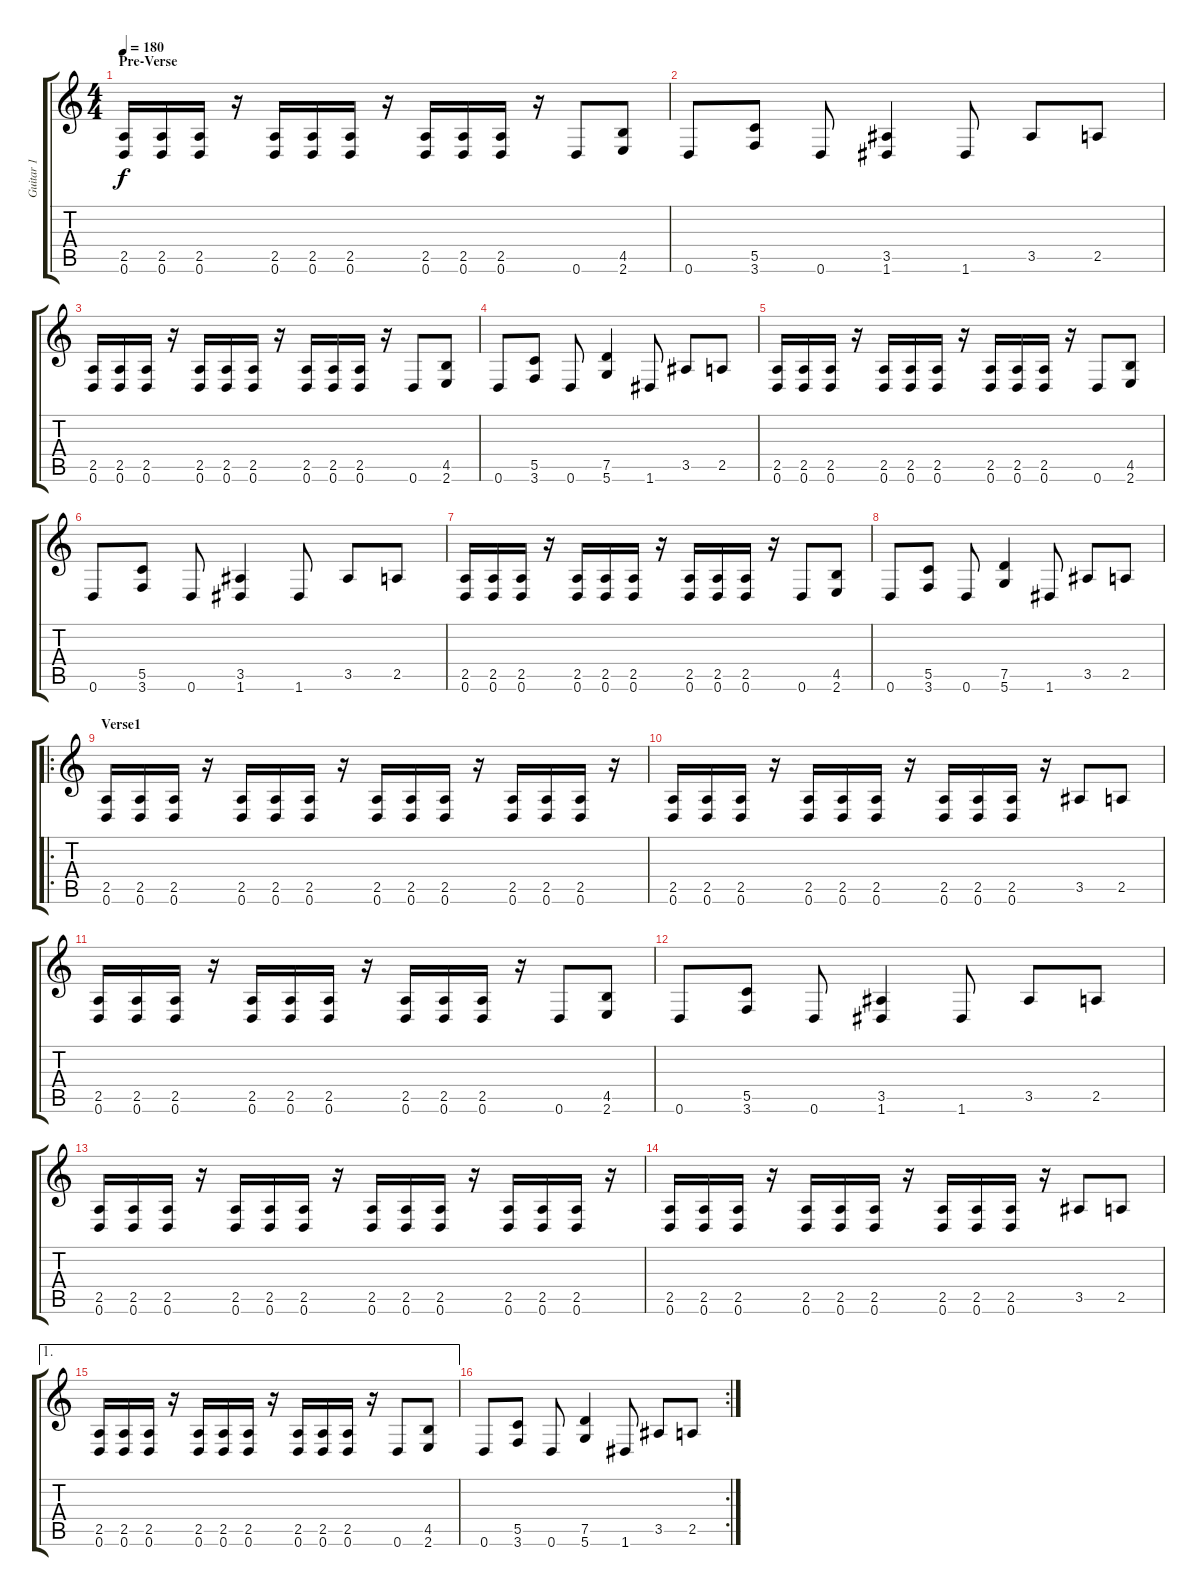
\track ("Guitar 1" "Guitar 1") {instrument distortionguitar}
\staff {score tabs}
\tuning (D4 A3 F3 C3 G2 D2) {hide}
\ts (4 4)
\section ("" "Pre-Verse")
\tempo 180
\clef g2
\ks c
(2.5 0.6).16{dy f} (2.5 0.6).16 (2.5 0.6).16 r.16 (2.5 0.6).16 (2.5 0.6).16 (2.5 0.6).16 r.16 (2.5 0.6).16 (2.5 0.6).16 (2.5 0.6).16 r.16 0.6.8 (4.5 2.6).8 |
0.6.8 (5.5 3.6).8 0.6.8 (3.5 1.6).4 1.6.8 3.5.8 2.5.8 |
(2.5 0.6).16 (2.5 0.6).16 (2.5 0.6).16 r.16 (2.5 0.6).16 (2.5 0.6).16 (2.5 0.6).16 r.16 (2.5 0.6).16 (2.5 0.6).16 (2.5 0.6).16 r.16 0.6.8 (4.5 2.6).8 |
0.6.8 (5.5 3.6).8 0.6.8 (7.5 5.6).4 1.6.8 3.5.8 2.5.8 |
(2.5 0.6).16 (2.5 0.6).16 (2.5 0.6).16 r.16 (2.5 0.6).16 (2.5 0.6).16 (2.5 0.6).16 r.16 (2.5 0.6).16 (2.5 0.6).16 (2.5 0.6).16 r.16 0.6.8 (4.5 2.6).8 |
0.6.8 (5.5 3.6).8 0.6.8 (3.5 1.6).4 1.6.8 3.5.8 2.5.8 |
(2.5 0.6).16 (2.5 0.6).16 (2.5 0.6).16 r.16 (2.5 0.6).16 (2.5 0.6).16 (2.5 0.6).16 r.16 (2.5 0.6).16 (2.5 0.6).16 (2.5 0.6).16 r.16 0.6.8 (4.5 2.6).8 |
0.6.8 (5.5 3.6).8 0.6.8 (7.5 5.6).4 1.6.8 3.5.8 2.5.8 |
\ro
\section ("" "Verse1")
(2.5 0.6).16 (2.5 0.6).16 (2.5 0.6).16 r.16 (2.5 0.6).16 (2.5 0.6).16 (2.5 0.6).16 r.16 (2.5 0.6).16 (2.5 0.6).16 (2.5 0.6).16 r.16 (2.5 0.6).16 (2.5 0.6).16 (2.5 0.6).16 r.16 |
(2.5 0.6).16 (2.5 0.6).16 (2.5 0.6).16 r.16 (2.5 0.6).16 (2.5 0.6).16 (2.5 0.6).16 r.16 (2.5 0.6).16 (2.5 0.6).16 (2.5 0.6).16 r.16 3.5.8 2.5.8 |
(2.5 0.6).16 (2.5 0.6).16 (2.5 0.6).16 r.16 (2.5 0.6).16 (2.5 0.6).16 (2.5 0.6).16 r.16 (2.5 0.6).16 (2.5 0.6).16 (2.5 0.6).16 r.16 0.6.8 (4.5 2.6).8 |
0.6.8 (5.5 3.6).8 0.6.8 (3.5 1.6).4 1.6.8 3.5.8 2.5.8 |
(2.5 0.6).16 (2.5 0.6).16 (2.5 0.6).16 r.16 (2.5 0.6).16 (2.5 0.6).16 (2.5 0.6).16 r.16 (2.5 0.6).16 (2.5 0.6).16 (2.5 0.6).16 r.16 (2.5 0.6).16 (2.5 0.6).16 (2.5 0.6).16 r.16 |
(2.5 0.6).16 (2.5 0.6).16 (2.5 0.6).16 r.16 (2.5 0.6).16 (2.5 0.6).16 (2.5 0.6).16 r.16 (2.5 0.6).16 (2.5 0.6).16 (2.5 0.6).16 r.16 3.5.8 2.5.8 |
\ae 1
(2.5 0.6).16 (2.5 0.6).16 (2.5 0.6).16 r.16 (2.5 0.6).16 (2.5 0.6).16 (2.5 0.6).16 r.16 (2.5 0.6).16 (2.5 0.6).16 (2.5 0.6).16 r.16 0.6.8 (4.5 2.6).8 |
\rc 2
0.6.8 (5.5 3.6).8 0.6.8 (7.5 5.6).4 1.6.8 3.5.8 2.5.8
